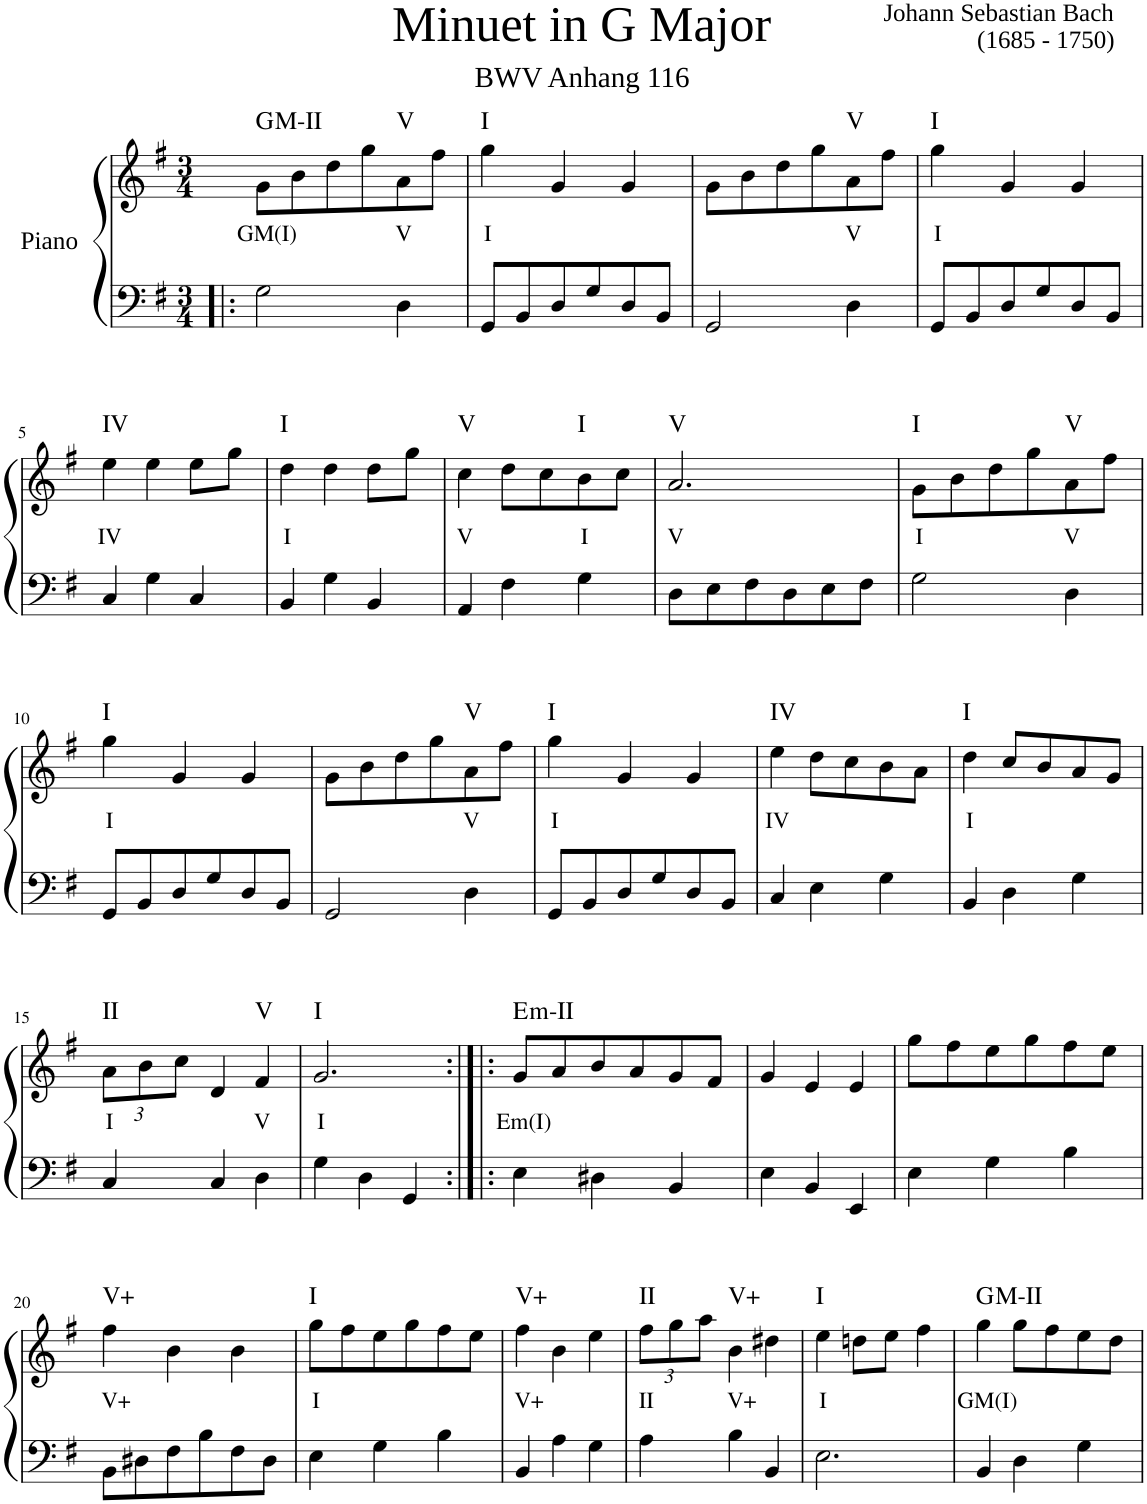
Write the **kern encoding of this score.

**kern	**kern	**text	**harte
*part1	*part1	*part1	*part1
*staff2	*staff1	*staff1	*
*I"Piano	*	*	*
*I'Pno	*	*	*
*clefF4	*clefG2	*	*
*k[f#]	*k[f#]	*	*
*M3/4	*M3/4	*	*
=1!|:	=1!|:	=1!|:	=1!|:
!	!	!LO:LY:b	!LO:H:kt=M
2G\	8g\L	GM(I)	G:maj
.	8b\	.	.
.	8dd\	.	.
.	8gg\	.	.
!	!	!LO:LY:b	!LO:H:kt=V
4D\	8a\	V	N
.	8ff#\J	.	.
=2	=2	=2	=2
!	!	!LO:LY:b	!LO:H:kt=I
8GG/L	4gg\	I	N
8BB/	.	.	.
8D/	4g'/	.	.
8G/	.	.	.
8D/	4g'/	.	.
8BB/J	.	.	.
=3	=3	=3	=3
2GG/	8g\L	.	.
.	8b\	.	.
.	8dd\	.	.
.	8gg\	.	.
!	!	!LO:LY:b	!LO:H:kt=V
4D\	8a\	V	N
.	8ff#\J	.	.
=4	=4	=4	=4
!	!	!LO:LY:b	!LO:H:kt=I
8GG/L	4gg\	I	N
8BB/	.	.	.
8D/	4g'/	.	.
8G/	.	.	.
8D/	4g'/	.	.
8BB/J	.	.	.
!!LO:LB:g=z
=5	=5	=5	=5
!	!	!LO:LY:b	!LO:H:kt=IV
4C/	4ee'\	IV	N
4G\	4ee'\	.	.
4C/	8ee\L	.	.
.	8gg\J	.	.
=6	=6	=6	=6
!	!	!LO:LY:b	!LO:H:kt=I
4BB/	4dd'\	I	N
4G\	4dd'\	.	.
4BB/	8dd\L	.	.
.	8gg\J	.	.
=7	=7	=7	=7
!	!	!LO:LY:b	!LO:H:kt=V
4AA/	4cc\	V	N
4F#\	8dd\L	.	.
.	8cc\	.	.
!	!	!LO:LY:b	!LO:H:kt=I
4G\	8b\	I	N
.	8cc\J	.	.
=8	=8	=8	=8
!	!	!LO:LY:b	!LO:H:kt=V
8D\L	2.a/	V	N
8E\	.	.	.
8F#\	.	.	.
8D\	.	.	.
8E\	.	.	.
8F#\J	.	.	.
=9	=9	=9	=9
!	!	!LO:LY:b	!LO:H:kt=I
2G\	8g\L	I	N
.	8b\	.	.
.	8dd\	.	.
.	8gg\	.	.
!	!	!LO:LY:b	!LO:H:kt=V
4D\	8a\	V	N
.	8ff#\J	.	.
!!LO:LB:g=z
=10	=10	=10	=10
!	!	!LO:LY:b	!LO:H:kt=I
8GG/L	4gg\	I	N
8BB/	.	.	.
8D/	4g'/	.	.
8G/	.	.	.
8D/	4g'/	.	.
8BB/J	.	.	.
=11	=11	=11	=11
2GG/	8g\L	.	.
.	8b\	.	.
.	8dd\	.	.
.	8gg\	.	.
!	!	!LO:LY:b	!LO:H:kt=V
4D\	8a\	V	N
.	8ff#\J	.	.
=12	=12	=12	=12
!	!	!LO:LY:b	!LO:H:kt=I
8GG/L	4gg\	I	N
8BB/	.	.	.
8D/	4g'/	.	.
8G/	.	.	.
8D/	4g'/	.	.
8BB/J	.	.	.
=13	=13	=13	=13
!	!	!LO:LY:b	!LO:H:kt=IV
4C/	4ee\	IV	N
4E\	8dd\L	.	.
.	8cc\	.	.
4G\	8b\	.	.
.	8a\J	.	.
=14	=14	=14	=14
!	!	!LO:LY:b	!LO:H:kt=I
4BB/	4dd\	I	N
4D\	8cc/L	.	.
.	8b/	.	.
4G\	8a/	.	.
.	8g/J	.	.
!!LO:LB:g=z
=15	=15	=15	=15
*	*Xbrackettup	*	*
!	!	!LO:LY:b	!LO:H:kt=II
4C'/	12a\L	I	N
.	12b\	.	.
.	12cc\J	.	.
4C'/	4d/	.	.
!	!	!LO:LY:b	!LO:H:kt=V
4D\	4f#/	V	N
=16	=16	=16	=16
!	!	!LO:LY:b	!LO:H:kt=I
4G\	2.g/	I	N
4D\	.	.	.
4GG/	.	.	.
=17:|!|:	=17:|!|:	=17:|!|:	=17:|!|:
!	!	!LO:LY:b	!LO:H:kt=m
4E\	8g/L	Em(I)	E:min
.	8a/	.	.
4D#X\	8b/	.	.
.	8a/	.	.
4BB/	8g/	.	.
.	8f#/J	.	.
=18	=18	=18	=18
4E\	4g/	.	.
4BB/	4e'/	.	.
4EE/	4e'/	.	.
=19	=19	=19	=19
4E\	8gg\L	.	.
.	8ff#\	.	.
4G\	8ee\	.	.
.	8gg\	.	.
4B\	8ff#\	.	.
.	8ee\J	.	.
!!LO:LB:g=z
=20	=20	=20	=20
!	!	!LO:LY:b	!LO:H:kt=V+
8BB\L	4ff#\	V+	N
8D#X\	.	.	.
8F#\	4b'\	.	.
8B\	.	.	.
8F#\	4b'\	.	.
8D#\J	.	.	.
=21	=21	=21	=21
!	!	!LO:LY:b	!LO:H:kt=I
4E\	8gg\L	I	N
.	8ff#\	.	.
4G\	8ee\	.	.
.	8gg\	.	.
4B\	8ff#\	.	.
.	8ee\J	.	.
=22	=22	=22	=22
!	!	!LO:LY:b	!LO:H:kt=V+
4BB/	4ff#\	V+	N
4A\	4b\	.	.
4G\	4ee\	.	.
=23	=23	=23	=23
!	!	!LO:LY:b	!LO:H:kt=II
4A\	12ff#\L	II	N
.	12gg\	.	.
.	12aa\J	.	.
!	!	!LO:LY:b	!LO:H:kt=V+
4B\	4b\	V+	N
4BB/	4dd#X\	.	.
=24	=24	=24	=24
!	!	!LO:LY:b	!LO:H:kt=I
2.E\	4ee\	I	N
.	8ddn\L	.	.
.	8ee\J	.	.
.	4ff#\	.	.
=25	=25	=25	=25
!	!	!LO:LY:b	!LO:H:kt=M
4BB/	4gg'\	GM(I)	G:maj
4D\	8gg\L	.	.
.	8ff#\	.	.
4G\	8ee\	.	.
.	8dd\J	.	.
=	=	=	=
*-	*-	*-	*-
